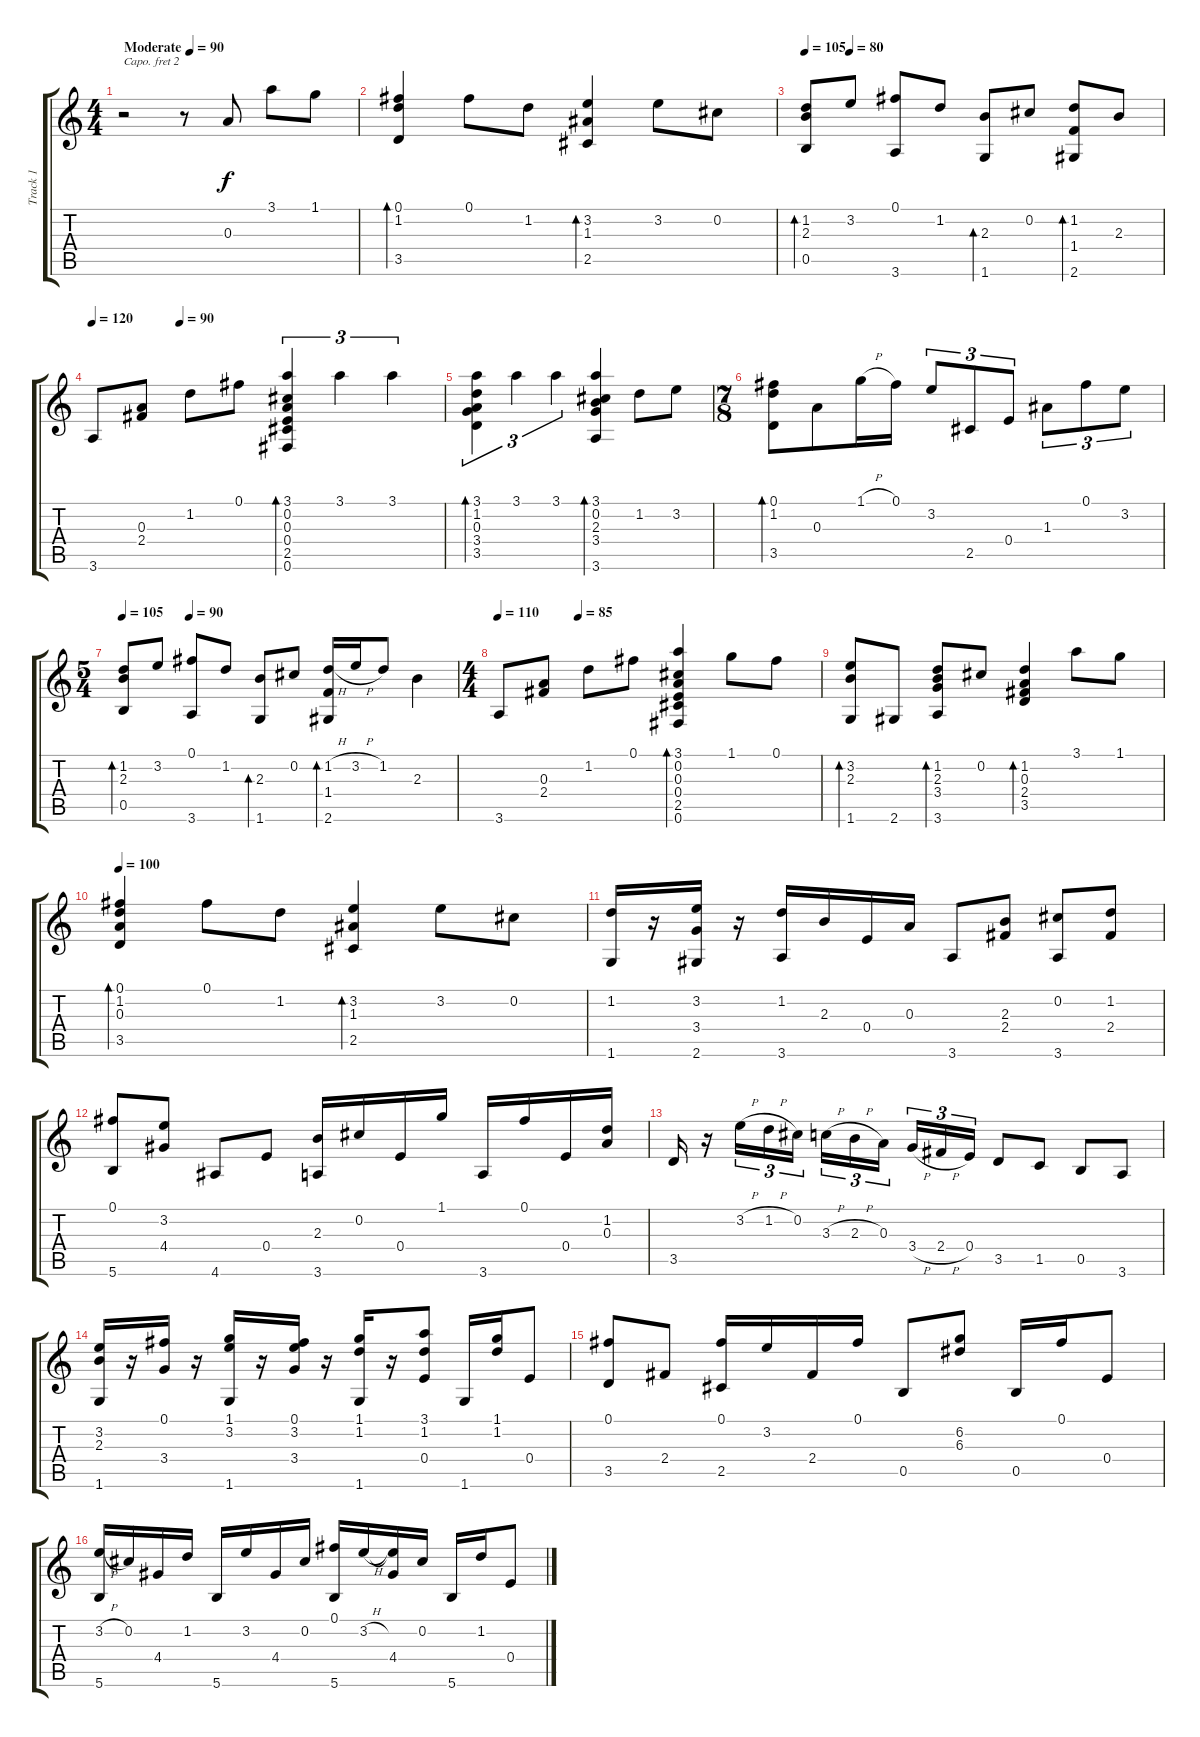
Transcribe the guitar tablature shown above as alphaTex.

\track ("Track 1" "Track 1") {instrument acousticguitarsteel}
\staff {score tabs}
\capo 2
\tuning (E4 B3 G3 D3 A2 E2) {hide}
\ts (4 4)
\tempo (90 "Moderate")
\clef g2
\ks c
r.2{dy f instrument acousticguitarsteel} r.8 0.3.8 3.1.8 1.1.8 |
(0.1 1.2 3.5).4{bd 120} 0.1.8 1.2.8 (3.2 1.3 2.5).4{bd 120} 3.2.8 0.2.8 |
\tempo 105
\tempo (80 0.125)
(1.2 2.3 0.5).8{bd 120} 3.2.8 (0.1 3.6).8 1.2.8 (2.3 1.6).8{bd 120} 0.2.8 (1.2 1.4 2.6).8{bd 120} 2.3.8 |
\tempo 120
\tempo (90 0.25)
3.6.8 (0.3 2.4).8 1.2.8 0.1.8 (3.1 0.2 0.3 0.4 2.5 0.6).4{tu (3 2) bd 120} 3.1.4{tu (3 2)} 3.1.4{tu (3 2)} |
(3.1 1.2 0.3 3.4 3.5).4{tu (3 2) bd 120} 3.1.4{tu (3 2)} 3.1.4{tu (3 2)} (3.1 0.2 2.3 3.4 3.6).4{bd 120} 1.2.8 3.2.8 |
\ts (7 8)
(0.1 1.2 3.5).8{bd 120} 0.3.8 1.1{h}.16 0.1.16 3.2.8{tu (3 2)} 2.5.8{tu (3 2)} 0.4.8{tu (3 2)} 1.3.8{tu (3 2)} 0.1.8{tu (3 2)} 3.2.8{tu (3 2)} |
\ts (5 4)
\tempo 105
\tempo (90 0.2)
(1.2 2.3 0.5).8{bd 120} 3.2.8 (0.1 3.6).8 1.2.8 (2.3 1.6).8{bd 120} 0.2.8 (1.2{h} 1.4 2.6).16{bd 120} 3.2{h}.16 1.2.8 2.3.4 |
\ts (4 4)
\tempo 110
\tempo (85 0.25)
3.6.8 (0.3 2.4).8 1.2.8 0.1.8 (3.1 0.2 0.3 0.4 2.5 0.6).4{bd 120} 1.1.8 0.1.8 |
(3.2 2.3 1.6).8{bd 120} 2.6.8 (1.2 2.3 3.4 3.6).8{bd 120} 0.2.8 (1.2 0.3 2.4 3.5).4{bd 120} 3.1.8 1.1.8 |
\tempo 100
(0.1 1.2 0.3 3.5).4{bd 120} 0.1.8 1.2.8 (3.2 1.3 2.5).4{bd 120} 3.2.8 0.2.8 |
(1.2 1.6).16 r.16 (3.2 3.4 2.6).16 r.16 (1.2 3.6).16 2.3.16 0.4.16 0.3.16 3.6.8 (2.3 2.4).8 (0.2 3.6).8 (1.2 2.4).8 |
(0.1 5.6).8 (3.2 4.4).8 4.6.8 0.4.8 (2.3 3.6).16 0.2.16 0.4.16 1.1.16 3.6.16 0.1.16 0.4.16 (1.2 0.3).16 |
3.5.16 r.16 3.2{h}.16{tu (3 2)} 1.2{h}.16{tu (3 2)} 0.2.16{tu (3 2)} 3.3{h}.16{tu (3 2)} 2.3{h}.16{tu (3 2)} 0.3.16{tu (3 2) beam splitsecondary} 3.4{h}.16{tu (3 2)} 2.4{h}.16{tu (3 2)} 0.4.16{tu (3 2)} 3.5.8 1.5.8 0.5.8 3.6.8 |
(3.2 2.3 1.6).16 r.16 (0.1 3.4).16 r.16 (1.1 3.2 1.6).16 r.16 (0.1 3.2 3.4).16 r.16 (1.1 1.2 1.6).16 r.16 (3.1 1.2 0.4).8 1.6.16 (1.1 1.2).16 0.4.8 |
(0.1 3.5).8 2.4.8 (0.1 2.5).16 3.2.16 2.4.16 0.1.16 0.5.8 (6.2 6.3).8 0.5.16 0.1.16 0.4.8 |
(3.2{h} 5.6).16 0.2.16 4.4.16 1.2.16 5.6.16 3.2.16 4.4.16 0.2.16 (0.1 5.6).16 3.2{h}.16 (3.2{t} 4.4).16 0.2.16 5.6.16 1.2.16 0.4.8
